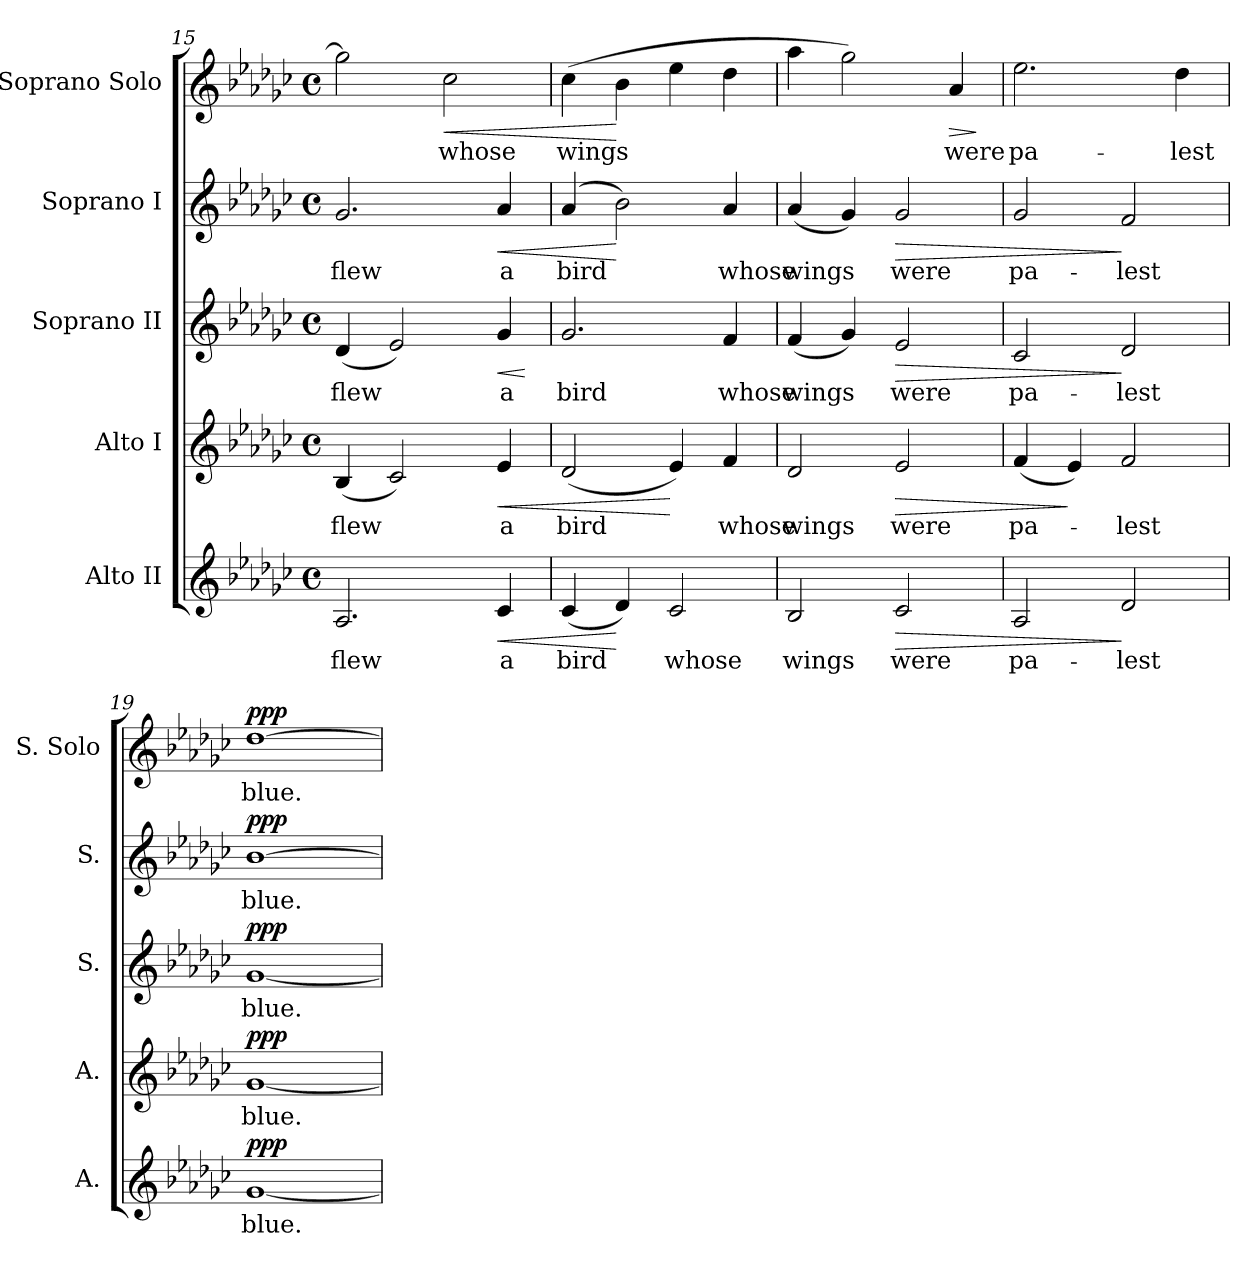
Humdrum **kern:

**kern	**text	**dynam	**kern	**text	**dynam	**kern	**text	**dynam	**kern	**text	**dynam	**kern	**text	**dynam
*part5	*part5	*part5	*part4	*part4	*part4	*part3	*part3	*part3	*part2	*part2	*part2	*part1	*part1	*part1
*staff5	*staff5	*staff5	*staff4	*staff4	*staff4	*staff3	*staff3	*staff3	*staff2	*staff2	*staff2	*staff1	*staff1	*staff1
*I"Alto II	*	*	*I"Alto I	*	*	*I"Soprano II	*	*	*I"Soprano I	*	*	*I"Soprano Solo	*	*
*I'A.	*	*	*I'A.	*	*	*I'S.	*	*	*I'S.	*	*	*I'S. Solo	*	*
*clefG2	*	*	*clefG2	*	*	*clefG2	*	*	*clefG2	*	*	*clefG2	*	*
*k[b-e-a-d-g-c-]	*	*	*k[b-e-a-d-g-c-]	*	*	*k[b-e-a-d-g-c-]	*	*	*k[b-e-a-d-g-c-]	*	*	*k[b-e-a-d-g-c-]	*	*
*e-:	*	*	*e-:	*	*	*e-:	*	*	*e-:	*	*	*e-:	*	*
*M4/4	*	*	*M4/4	*	*	*M4/4	*	*	*M4/4	*	*	*M4/4	*	*
*met(c)	*	*	*met(c)	*	*	*met(c)	*	*	*met(c)	*	*	*met(c)	*	*
=15	=15	=15	=15	=15	=15	=15	=15	=15	=15	=15	=15	=15	=15	=15
!	!LO:LY:b:color=#000000	!	!	!	!	!	!	!	!	!	!	!	!	!
!	!	!	!	!LO:LY:b:color=#000000	!	!	!	!	!	!	!	!	!	!
!	!	!	!	!	!	!	!LO:LY:b:color=#000000	!	!	!	!	!	!	!
!	!	!	!	!	!	!	!	!	!	!LO:LY:b:color=#000000	!	!	!	!
2.A-i/	flew	.	(4B-i/	flew	.	(4d-i/	flew	.	2.g-i/	flew	.	2gg-i\]	.	.
.	.	.	2c-i/)	.	.	2e-i/)	.	.	.	.	.	.	.	.
!	!	!	!	!	!	!	!	!	!	!	!	!	!LO:LY:b:color=#000000	!LO:HP:b
.	.	.	.	.	.	.	.	.	.	.	.	2cc-i\	whose	<
!	!LO:LY:b:color=#000000	!LO:HP:b	!	!	!	!	!	!	!	!	!	!	!	!
!	!	!	!	!LO:LY:b:color=#000000	!LO:HP:b	!	!	!	!	!	!	!	!	!
!	!	!	!	!	!	!	!LO:LY:b:color=#000000	!LO:HP:b	!	!	!	!	!	!
!	!	!	!	!	!	!	!	!	!	!LO:LY:b:color=#000000	!LO:HP:b	!	!	!
4c-i/	a	<	4e-i/	a	<	4g-i/	a	<	4a-i/	a	<	.	.	.
.	.	.	.	.	.	.	.	[	.	.	.	.	.	.
!!LO:LB:g=z
=16	=16	=16	=16	=16	=16	=16	=16	=16	=16	=16	=16	=16	=16	=16
!	!LO:LY:b:color=#000000	!	!	!	!	!	!	!	!	!	!	!	!	!
!	!	!	!	!LO:LY:b:color=#000000	!	!	!	!	!	!	!	!	!	!
!	!	!	!	!	!	!	!LO:LY:b:color=#000000	!	!	!	!	!	!	!
!	!	!	!	!	!	!	!	!	!	!LO:LY:b:color=#000000	!	!	!	!
!	!	!	!	!	!	!	!	!	!	!	!	!	!LO:LY:b:color=#000000	!
(4c-i/	bird	.	(2d-i/	bird	.	2.g-i/	bird	.	(4a-i/	bird	.	(4cc-i\	wings	.
4d-i/)	.	[	.	.	.	.	.	.	2b-i\)	.	[	4b-i\	.	[
!	!LO:LY:b:color=#000000	!	!	!	!	!	!	!	!	!	!	!	!	!
2c-i/	whose	.	4e-i/)	.	[	.	.	.	.	.	.	4ee-i\	.	.
!	!	!	!	!LO:LY:b:color=#000000	!	!	!	!	!	!	!	!	!	!
!	!	!	!	!	!	!	!LO:LY:b:color=#000000	!	!	!	!	!	!	!
!	!	!	!	!	!	!	!	!	!	!LO:LY:b:color=#000000	!	!	!	!
.	.	.	4fi/	whose	.	4fi/	whose	.	4a-i/	whose	.	4dd-i\	.	.
=17	=17	=17	=17	=17	=17	=17	=17	=17	=17	=17	=17	=17	=17	=17
!	!LO:LY:b:color=#000000	!	!	!	!	!	!	!	!	!	!	!	!	!
!	!	!	!	!LO:LY:b:color=#000000	!	!	!	!	!	!	!	!	!	!
!	!	!	!	!	!	!	!LO:LY:b:color=#000000	!	!	!	!	!	!	!
!	!	!	!	!	!	!	!	!	!	!LO:LY:b:color=#000000	!	!	!	!
2B-i/	wings	.	2d-i/	wings	.	(4fi/	wings	.	(4a-i/	wings	.	4aa-i\	.	.
.	.	.	.	.	.	4g-i/)	.	.	4g-i/)	.	.	2gg-i\)	.	.
!	!LO:LY:b:color=#000000	!LO:HP:b	!	!	!	!	!	!	!	!	!	!	!	!
!	!	!	!	!LO:LY:b:color=#000000	!LO:HP:b	!	!	!	!	!	!	!	!	!
!	!	!	!	!	!	!	!LO:LY:b:color=#000000	!LO:HP:b	!	!	!	!	!	!
!	!	!	!	!	!	!	!	!	!	!LO:LY:b:color=#000000	!LO:HP:b	!	!	!
2c-i/	were	>	2e-i/	were	>	2e-i/	were	>	2g-i/	were	>	.	.	.
!	!	!	!	!	!	!	!	!	!	!	!	!	!LO:LY:b:color=#000000	!LO:HP:b
.	.	.	.	.	.	.	.	.	.	.	.	4a-i/	were	>
.	.	.	.	.	.	.	.	.	.	.	.	.	.	]
=18	=18	=18	=18	=18	=18	=18	=18	=18	=18	=18	=18	=18	=18	=18
!	!LO:LY:b:color=#000000	!	!	!	!	!	!	!	!	!	!	!	!	!
!	!	!	!	!LO:LY:b:color=#000000	!	!	!	!	!	!	!	!	!	!
!	!	!	!	!	!	!	!LO:LY:b:color=#000000	!	!	!	!	!	!	!
!	!	!	!	!	!	!	!	!	!	!LO:LY:b:color=#000000	!	!	!	!
!	!	!	!	!	!	!	!	!	!	!	!	!	!LO:LY:b:color=#000000	!
2A-i/	pa-	.	(4fi/	pa-	.	2c-i/	pa-	.	2g-i/	pa-	.	2.ee-i\	pa-	.
.	.	.	4e-i/)	.	]	.	.	.	.	.	.	.	.	.
!	!LO:LY:b:color=#000000	!	!	!	!	!	!	!	!	!	!	!	!	!
!	!	!	!	!LO:LY:b:color=#000000	!	!	!	!	!	!	!	!	!	!
!	!	!	!	!	!	!	!LO:LY:b:color=#000000	!	!	!	!	!	!	!
!	!	!	!	!	!	!	!	!	!	!LO:LY:b:color=#000000	!	!	!	!
2d-i/	-lest	]	2fi/	-lest	.	2d-i/	-lest	]	2fi/	-lest	]	.	.	.
!	!	!	!	!	!	!	!	!	!	!	!	!	!LO:LY:b:color=#000000	!
.	.	.	.	.	.	.	.	.	.	.	.	4dd-i\	-lest	.
=19	=19	=19	=19	=19	=19	=19	=19	=19	=19	=19	=19	=19	=19	=19
!	!LO:LY:b:color=#000000	!	!	!	!	!	!	!	!	!	!	!	!	!
!	!	!	!	!LO:LY:b:color=#000000	!	!	!	!	!	!	!	!	!	!
!	!	!	!	!	!	!	!LO:LY:b:color=#000000	!	!	!	!	!	!	!
!	!	!	!	!	!	!	!	!	!	!LO:LY:b:color=#000000	!	!	!	!
!	!	!	!	!	!	!	!	!	!	!	!	!	!LO:LY:b:color=#000000	!
[<1g-i	blue.	ppp	[<1g-i	blue.	ppp	[<1g-i	blue.	ppp	[>1b-i	blue.	ppp	[>1dd-i	blue.	ppp
=	=	=	=	=	=	=	=	=	=	=	=	=	=	=
*-	*-	*-	*-	*-	*-	*-	*-	*-	*-	*-	*-	*-	*-	*-
